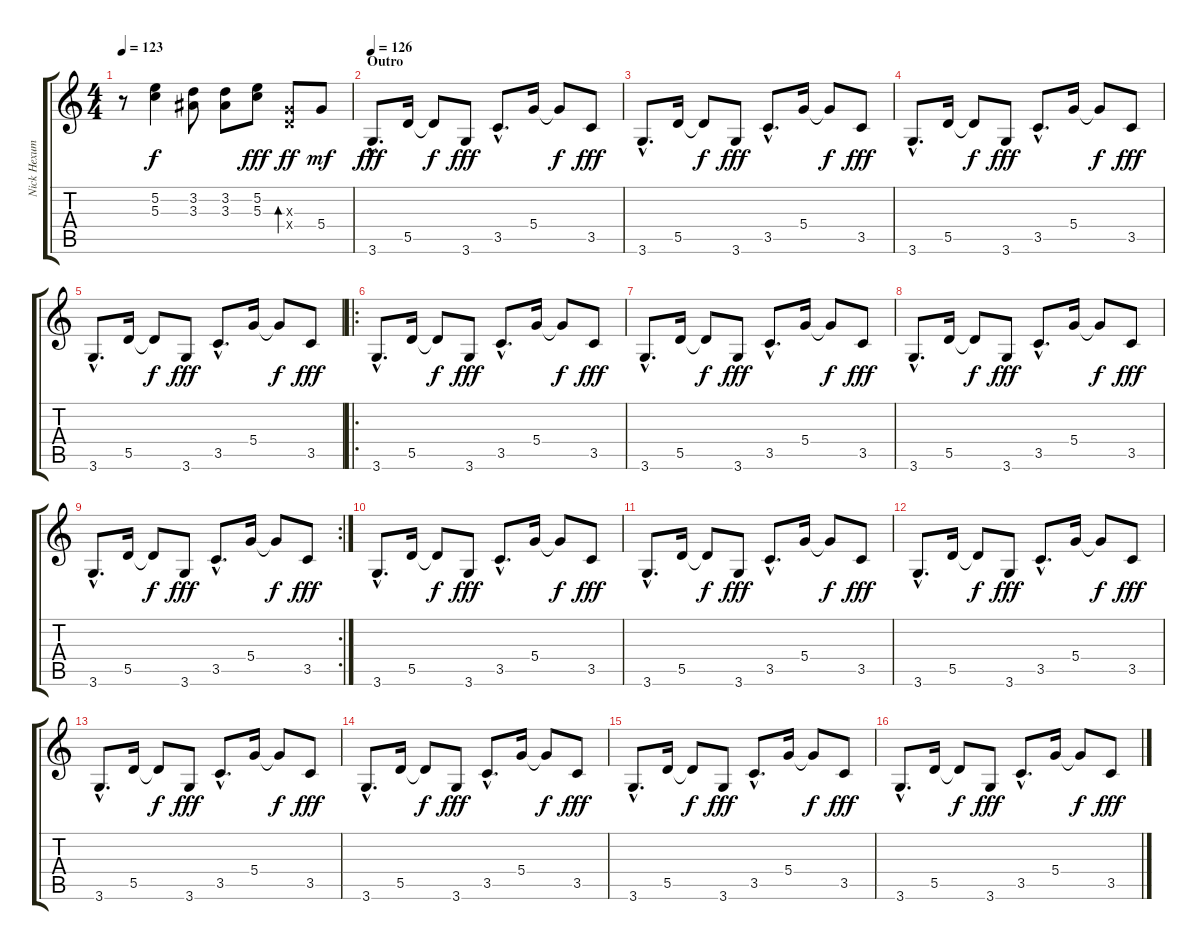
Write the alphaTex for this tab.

\track ("Nick Hexum (Rit. Guitar)" "Nick Hexum") {instrument electricguitarmuted}
\staff {score tabs}
\tuning (E4 B3 G3 D3 A2 E2) {hide}
\ts (4 4)
\tempo 123
\clef g2
\ks c
r.8{dy f} (5.2 5.3).4 (3.2 3.3).8 (3.2 3.3).8 (5.2 5.3).8{dy fff} (0.3{x} 0.4{x}).8{bd 480 dy ff} 5.4.8{dy mf} |
\section ("" "Outro")
\tempo 126
3.6{hac}.8{d dy fff volume 11 instrument distortionguitar} 5.5.16 5.5{t}.8{dy f} 3.6.8{dy fff} 3.5{hac}.8{d} 5.4.16 5.4{t}.8{dy f} 3.5.8{dy fff} |
3.6{hac}.8{d} 5.5.16 5.5{t}.8{dy f} 3.6.8{dy fff} 3.5{hac}.8{d} 5.4.16 5.4{t}.8{dy f} 3.5.8{dy fff} |
3.6{hac}.8{d} 5.5.16 5.5{t}.8{dy f} 3.6.8{dy fff} 3.5{hac}.8{d} 5.4.16 5.4{t}.8{dy f} 3.5.8{dy fff} |
3.6{hac}.8{d} 5.5.16 5.5{t}.8{dy f} 3.6.8{dy fff} 3.5{hac}.8{d} 5.4.16 5.4{t}.8{dy f} 3.5.8{dy fff} |
\ro
\section ("" "")
3.6{hac}.8{d} 5.5.16 5.5{t}.8{dy f} 3.6.8{dy fff} 3.5{hac}.8{d} 5.4.16 5.4{t}.8{dy f} 3.5.8{dy fff} |
3.6{hac}.8{d} 5.5.16 5.5{t}.8{dy f} 3.6.8{dy fff} 3.5{hac}.8{d} 5.4.16 5.4{t}.8{dy f} 3.5.8{dy fff} |
3.6{hac}.8{d} 5.5.16 5.5{t}.8{dy f} 3.6.8{dy fff} 3.5{hac}.8{d} 5.4.16 5.4{t}.8{dy f} 3.5.8{dy fff} |
\rc 2
3.6{hac}.8{d} 5.5.16 5.5{t}.8{dy f} 3.6.8{dy fff} 3.5{hac}.8{d} 5.4.16 5.4{t}.8{dy f} 3.5.8{dy fff} |
\section ("" "")
3.6{hac}.8{d} 5.5.16 5.5{t}.8{dy f} 3.6.8{dy fff} 3.5{hac}.8{d} 5.4.16 5.4{t}.8{dy f} 3.5.8{dy fff} |
3.6{hac}.8{d} 5.5.16 5.5{t}.8{dy f} 3.6.8{dy fff} 3.5{hac}.8{d} 5.4.16 5.4{t}.8{dy f} 3.5.8{dy fff} |
3.6{hac}.8{d} 5.5.16 5.5{t}.8{dy f} 3.6.8{dy fff} 3.5{hac}.8{d} 5.4.16 5.4{t}.8{dy f} 3.5.8{dy fff} |
3.6{hac}.8{d} 5.5.16 5.5{t}.8{dy f} 3.6.8{dy fff} 3.5{hac}.8{d} 5.4.16 5.4{t}.8{dy f} 3.5.8{dy fff} |
3.6{hac}.8{d} 5.5.16 5.5{t}.8{dy f} 3.6.8{dy fff} 3.5{hac}.8{d} 5.4.16 5.4{t}.8{dy f} 3.5.8{dy fff} |
3.6{hac}.8{d} 5.5.16 5.5{t}.8{dy f} 3.6.8{dy fff} 3.5{hac}.8{d} 5.4.16 5.4{t}.8{dy f} 3.5.8{dy fff} |
3.6{hac}.8{d} 5.5.16 5.5{t}.8{dy f} 3.6.8{dy fff} 3.5{hac}.8{d} 5.4.16 5.4{t}.8{dy f} 3.5.8{dy fff}
